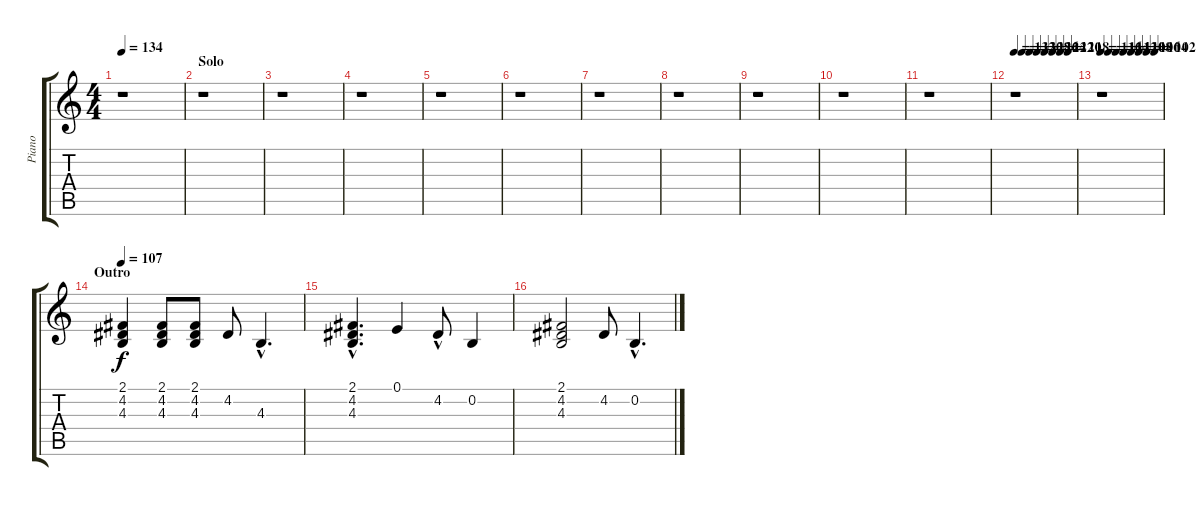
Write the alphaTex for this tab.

\track ("Piano" "Piano") {instrument acousticgrandpiano}
\staff {score tabs}
\tuning (E4 B3 G3 D3 A2 E2) {hide}
\ts (4 4)
\tempo 134
\clef g2
\ks c
r.1{dy f} |
\section ("" "Solo")
r.1 |
r.1 |
r.1 |
r.1 |
r.1 |
r.1 |
r.1 |
r.1 |
r.1 |
r.1 |
\tempo 132
\tempo (130 0.125)
\tempo (128 0.25)
\tempo (126 0.375)
\tempo (124 0.5)
\tempo (122 0.625)
\tempo (120 0.75)
\tempo (118 0.875)
r.1 |
\tempo 116
\tempo (114 0.125)
\tempo (112 0.25)
\tempo (110 0.375)
\tempo (108 0.5)
\tempo (106 0.625)
\tempo (104 0.75)
\tempo (102 0.875)
r.1 |
\section ("" "Outro")
\tempo 107
(2.1 4.2 4.3).4 (2.1 4.2 4.3).8 (2.1 4.2 4.3).8 4.2.8 4.3{hac}.4{d} |
(2.1 4.2{hac} 4.3{hac}).4{d} 0.1.4 4.2{hac}.8 0.2.4 |
(2.1 4.2 4.3).2 4.2.8 0.2{hac}.4{d}
